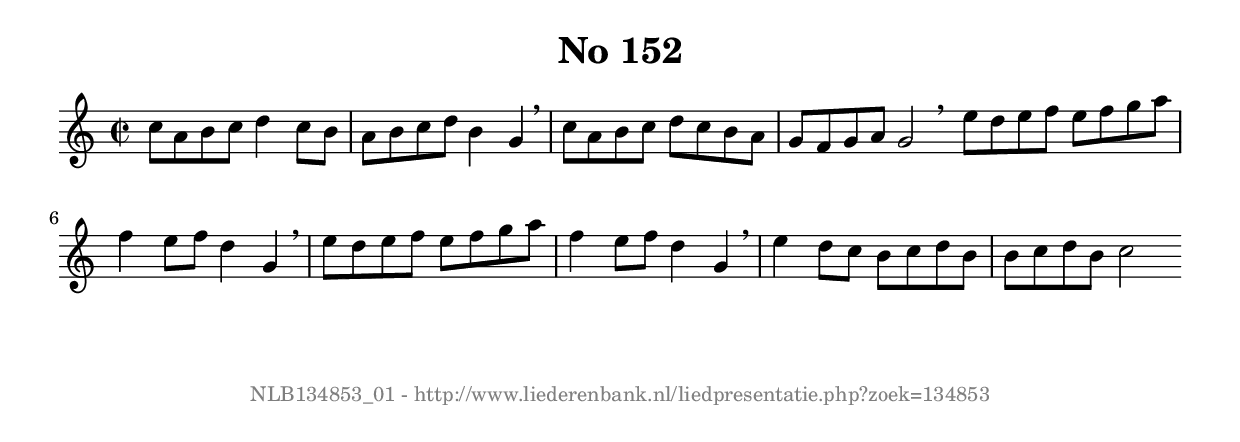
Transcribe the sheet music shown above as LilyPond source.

%
% produced by wce2krn 1.64 (7 June 2014)
%
\version"2.16"
#(append! paper-alist '(("long" . (cons (* 210 mm) (* 2000 mm)))))
#(set-default-paper-size "long")
sb = {\breathe}
mBreak = {\breathe }
bBreak = {\breathe }
x = {\once\override NoteHead #'style = #'cross }
gl=\glissando
itime={\override Staff.TimeSignature #'stencil = ##f }
ficta = {\once\set suggestAccidentals = ##t}
fine = {\once\override Score.RehearsalMark #'self-alignment-X = #1 \mark \markup {\italic{Fine}}}
dc = {\once\override Score.RehearsalMark #'self-alignment-X = #1 \mark \markup {\italic{D.C.}}}
dcf = {\once\override Score.RehearsalMark #'self-alignment-X = #1 \mark \markup {\italic{D.C. al Fine}}}
dcc = {\once\override Score.RehearsalMark #'self-alignment-X = #1 \mark \markup {\italic{D.C. al Coda}}}
ds = {\once\override Score.RehearsalMark #'self-alignment-X = #1 \mark \markup {\italic{D.S.}}}
dsf = {\once\override Score.RehearsalMark #'self-alignment-X = #1 \mark \markup {\italic{D.S. al Fine}}}
dsc = {\once\override Score.RehearsalMark #'self-alignment-X = #1 \mark \markup {\italic{D.S. al Coda}}}
pv = {\set Score.repeatCommands = #'((volta "1"))}
sv = {\set Score.repeatCommands = #'((volta "2"))}
tv = {\set Score.repeatCommands = #'((volta "3"))}
qv = {\set Score.repeatCommands = #'((volta "4"))}
xv = {\set Score.repeatCommands = #'((volta #f))}
\header{ tagline = ""
title = "No 152"
}
\score {{
\key c \major
\relative g'
{
\set melismaBusyProperties = #'()
\time 2/2
\tempo 4=120
\override Score.MetronomeMark #'transparent = ##t
\override Score.RehearsalMark #'break-visibility = #(vector #t #t #f)
c8 a b c d4 c8 b a b c d b4 g \sb c8 a b c d c b a g f g a g2 \bar ":|:" \bBreak
e'8 d e f e f g a f4 e8 f d4 g, \sb e'8 d e f e f g a f4 e8 f d4 g, \sb e'4 d8 c b c d b b c d b c2 \bar ":|"
 }}
 \midi { }
 \layout {
            indent = 0.0\cm
}
}
\markup { \vspace #0 } \markup { \with-color #grey \fill-line { \center-column { \smaller "NLB134853_01 - http://www.liederenbank.nl/liedpresentatie.php?zoek=134853" } } }
